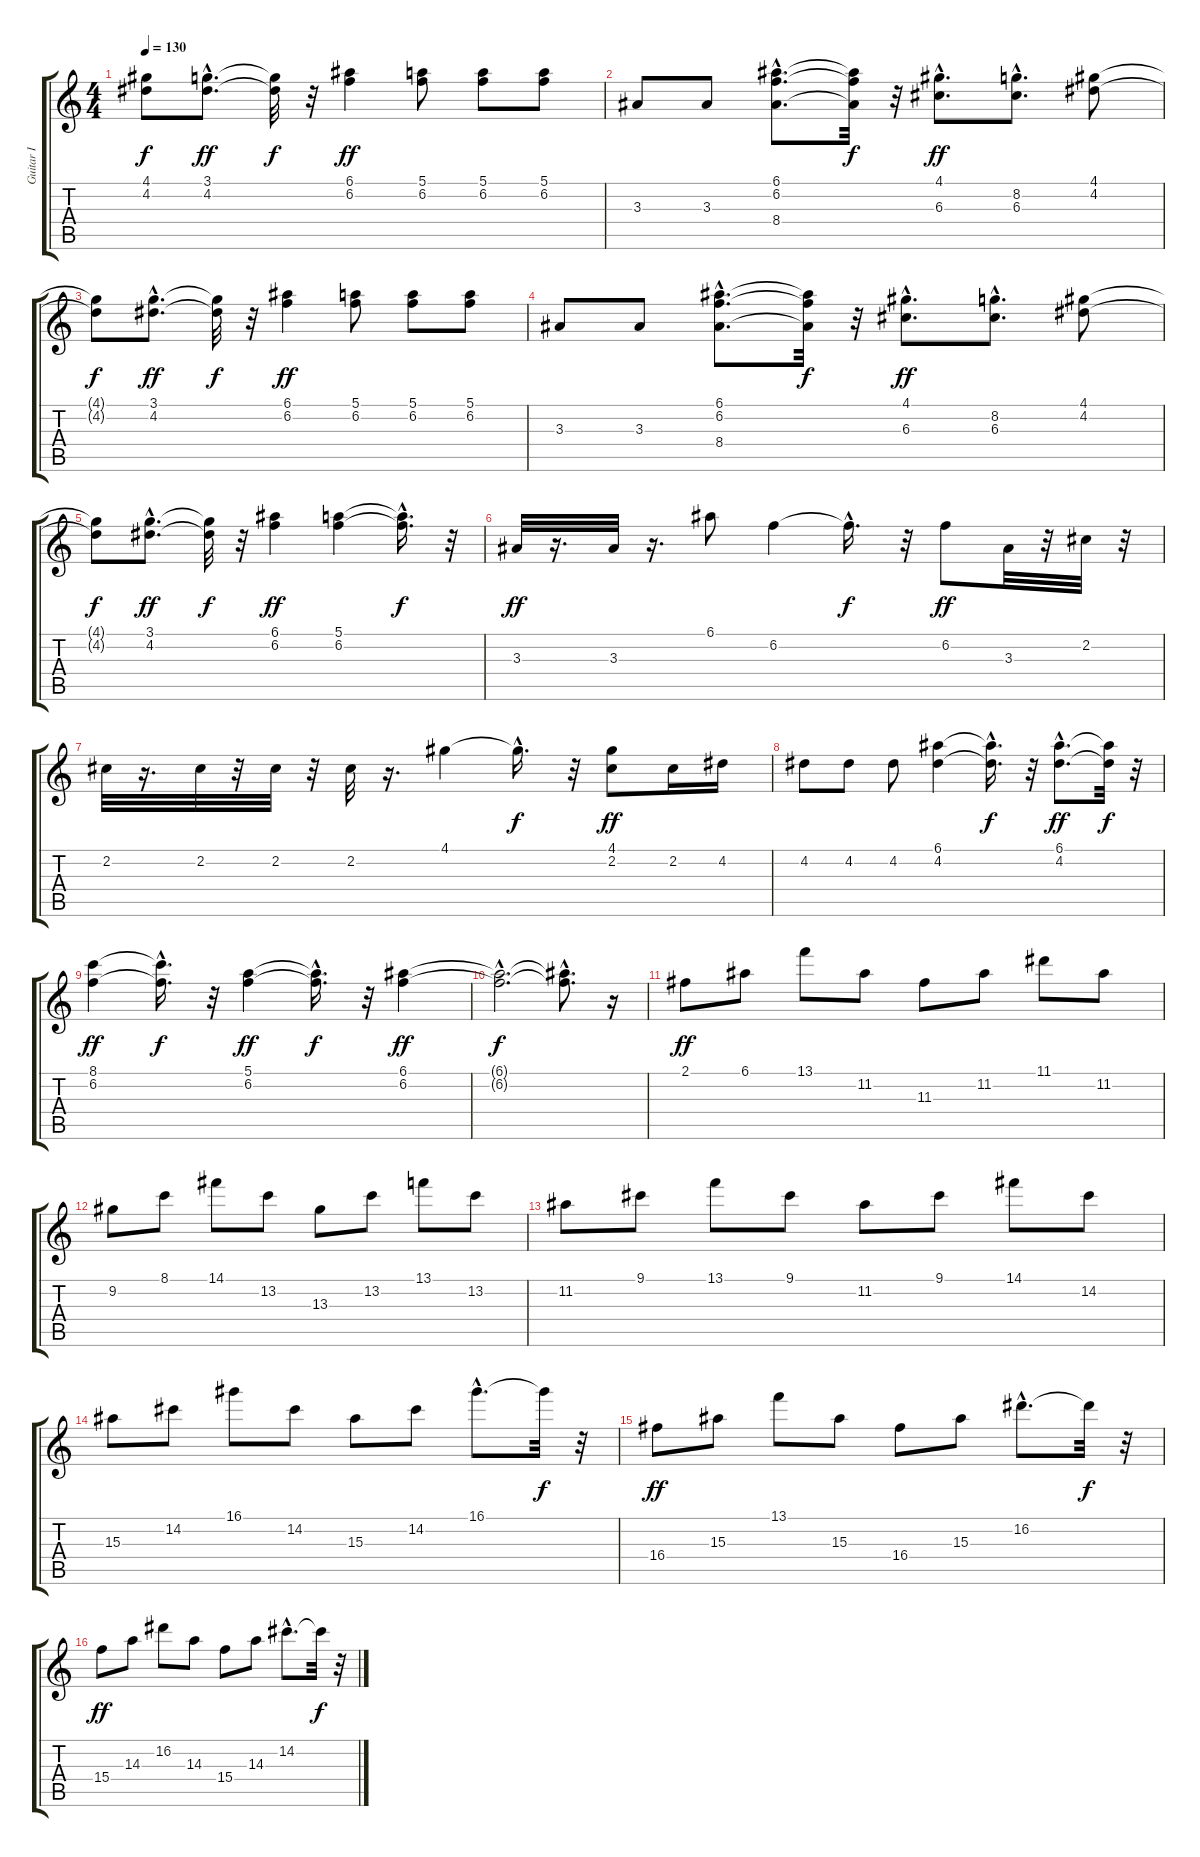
\track ("Guitar I" "Guitar I") {instrument electricguitarclean}
\staff {score tabs}
\tuning (E4 B3 G3 D3 A2 E2) {hide}
\ts (4 4)
\tempo 130
\clef g2
\ks c
(4.1{t} 4.2{t}).8{dy f} (3.1{hac} 4.2{hac}).8{d dy ff} (3.1{t} 4.2{t}).32{dy f} r.32 (6.1 6.2).4{dy ff} (5.1 6.2).8 (5.1 6.2).8 (5.1 6.2).8 |
3.3.8 3.3.8 (6.1{hac} 6.2{hac} 8.4{hac}).8{d} (6.1{t} 6.2{t} 8.4{t}).32{dy f} r.32 (4.1{hac} 6.3{hac}).8{d dy ff} (8.2{hac} 6.3{hac}).8{d} (4.1 4.2).8 |
(4.1{t} 4.2{t}).8{dy f} (3.1{hac} 4.2{hac}).8{d dy ff} (3.1{t} 4.2{t}).32{dy f} r.32 (6.1 6.2).4{dy ff} (5.1 6.2).8 (5.1 6.2).8 (5.1 6.2).8 |
3.3.8 3.3.8 (6.1{hac} 6.2{hac} 8.4{hac}).8{d} (6.1{t} 6.2{t} 8.4{t}).32{dy f} r.32 (4.1{hac} 6.3{hac}).8{d dy ff} (8.2{hac} 6.3{hac}).8{d} (4.1 4.2).8 |
(4.1{t} 4.2{t}).8{dy f} (3.1{hac} 4.2{hac}).8{d dy ff} (3.1{t} 4.2{t}).32{dy f} r.32 (6.1 6.2).4{dy ff} (5.1 6.2).4 (5.1{hac t} 6.2{hac t}).16{d dy f} r.32 |
3.3.32{dy ff} r.16{d} 3.3.32 r.16{d} 6.1.8 6.2.4 6.2{hac t}.16{d dy f} r.32 6.2.8{dy ff} 3.3.32 r.32 2.2.32 r.32 |
2.2.32 r.16{d} 2.2.32 r.32 2.2.32 r.32 2.2.32 r.16{d} 4.1.4 4.1{hac t}.16{d dy f} r.32 (4.1 2.2).8{dy ff} 2.2.16 4.2.16 |
4.2.8 4.2.8 4.2.8 (6.1 4.2).4 (6.1{hac t} 4.2{hac t}).16{d dy f} r.32 (6.1{hac} 4.2{hac}).8{d dy ff} (6.1{t} 4.2{t}).32{dy f} r.32 |
(8.1 6.2).4{dy ff} (8.1{hac t} 6.2{hac t}).16{d dy f} r.32 (5.1 6.2).4{dy ff} (5.1{hac t} 6.2{hac t}).16{d dy f} r.32 (6.1 6.2).4{dy ff} |
(6.1{hac t} 6.2{hac t}).2{d dy f} (6.1{hac t} 6.2{hac t}).8{d} r.16 |
2.1.8{dy ff} 6.1.8 13.1.8 11.2.8 11.3.8 11.2.8 11.1.8 11.2.8 |
9.2.8 8.1.8 14.1.8 13.2.8 13.3.8 13.2.8 13.1.8 13.2.8 |
11.2.8 9.1.8 13.1.8 9.1.8 11.2.8 9.1.8 14.1.8 14.2.8 |
15.3.8 14.2.8 16.1.8 14.2.8 15.3.8 14.2.8 16.1{hac}.8{d} 16.1{t}.32{dy f} r.32 |
16.4.8{dy ff} 15.3.8 13.1.8 15.3.8 16.4.8 15.3.8 16.2{hac}.8{d} 16.2{t}.32{dy f} r.32 |
15.4.8{dy ff} 14.3.8 16.2.8 14.3.8 15.4.8 14.3.8 14.2{hac}.8{d} 14.2{t}.32{dy f} r.32
